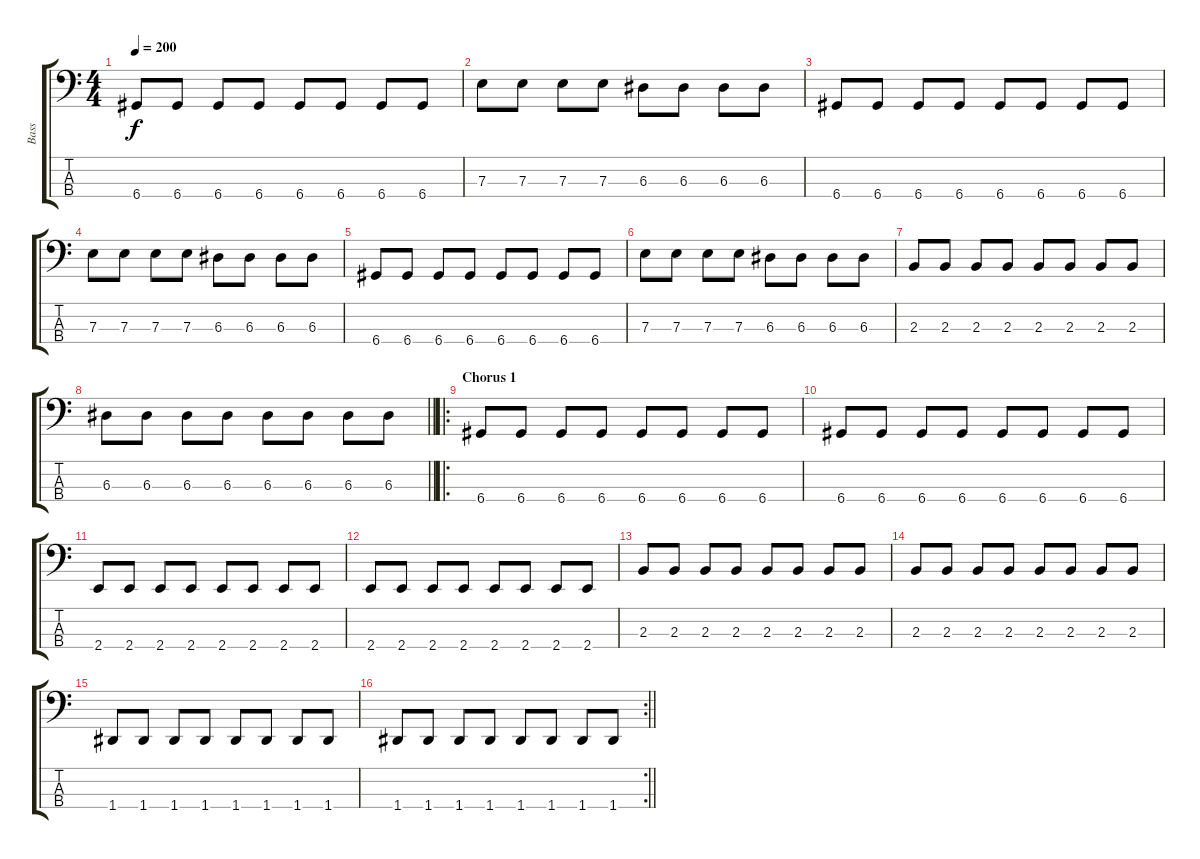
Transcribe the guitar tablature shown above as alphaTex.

\track ("Bass" "Bass") {instrument electricbassfinger}
\staff {score tabs}
\tuning (G2 D2 A1 D1) {hide}
\ts (4 4)
\tempo 200
\clef f4
\ks c
6.4.8{dy f} 6.4.8 6.4.8 6.4.8 6.4.8 6.4.8 6.4.8 6.4.8 |
7.3.8 7.3.8 7.3.8 7.3.8 6.3.8 6.3.8 6.3.8 6.3.8 |
6.4.8 6.4.8 6.4.8 6.4.8 6.4.8 6.4.8 6.4.8 6.4.8 |
7.3.8 7.3.8 7.3.8 7.3.8 6.3.8 6.3.8 6.3.8 6.3.8 |
6.4.8 6.4.8 6.4.8 6.4.8 6.4.8 6.4.8 6.4.8 6.4.8 |
7.3.8 7.3.8 7.3.8 7.3.8 6.3.8 6.3.8 6.3.8 6.3.8 |
2.3.8 2.3.8 2.3.8 2.3.8 2.3.8 2.3.8 2.3.8 2.3.8 |
\barLineRight lightlight
6.3.8 6.3.8 6.3.8 6.3.8 6.3.8 6.3.8 6.3.8 6.3.8 |
\ro
\section ("" "Chorus 1")
6.4.8 6.4.8 6.4.8 6.4.8 6.4.8 6.4.8 6.4.8 6.4.8 |
6.4.8 6.4.8 6.4.8 6.4.8 6.4.8 6.4.8 6.4.8 6.4.8 |
2.4.8 2.4.8 2.4.8 2.4.8 2.4.8 2.4.8 2.4.8 2.4.8 |
2.4.8 2.4.8 2.4.8 2.4.8 2.4.8 2.4.8 2.4.8 2.4.8 |
2.3.8 2.3.8 2.3.8 2.3.8 2.3.8 2.3.8 2.3.8 2.3.8 |
2.3.8 2.3.8 2.3.8 2.3.8 2.3.8 2.3.8 2.3.8 2.3.8 |
1.4.8 1.4.8 1.4.8 1.4.8 1.4.8 1.4.8 1.4.8 1.4.8 |
\rc 2
\barLineRight lightlight
1.4.8 1.4.8 1.4.8 1.4.8 1.4.8 1.4.8 1.4.8 1.4.8
